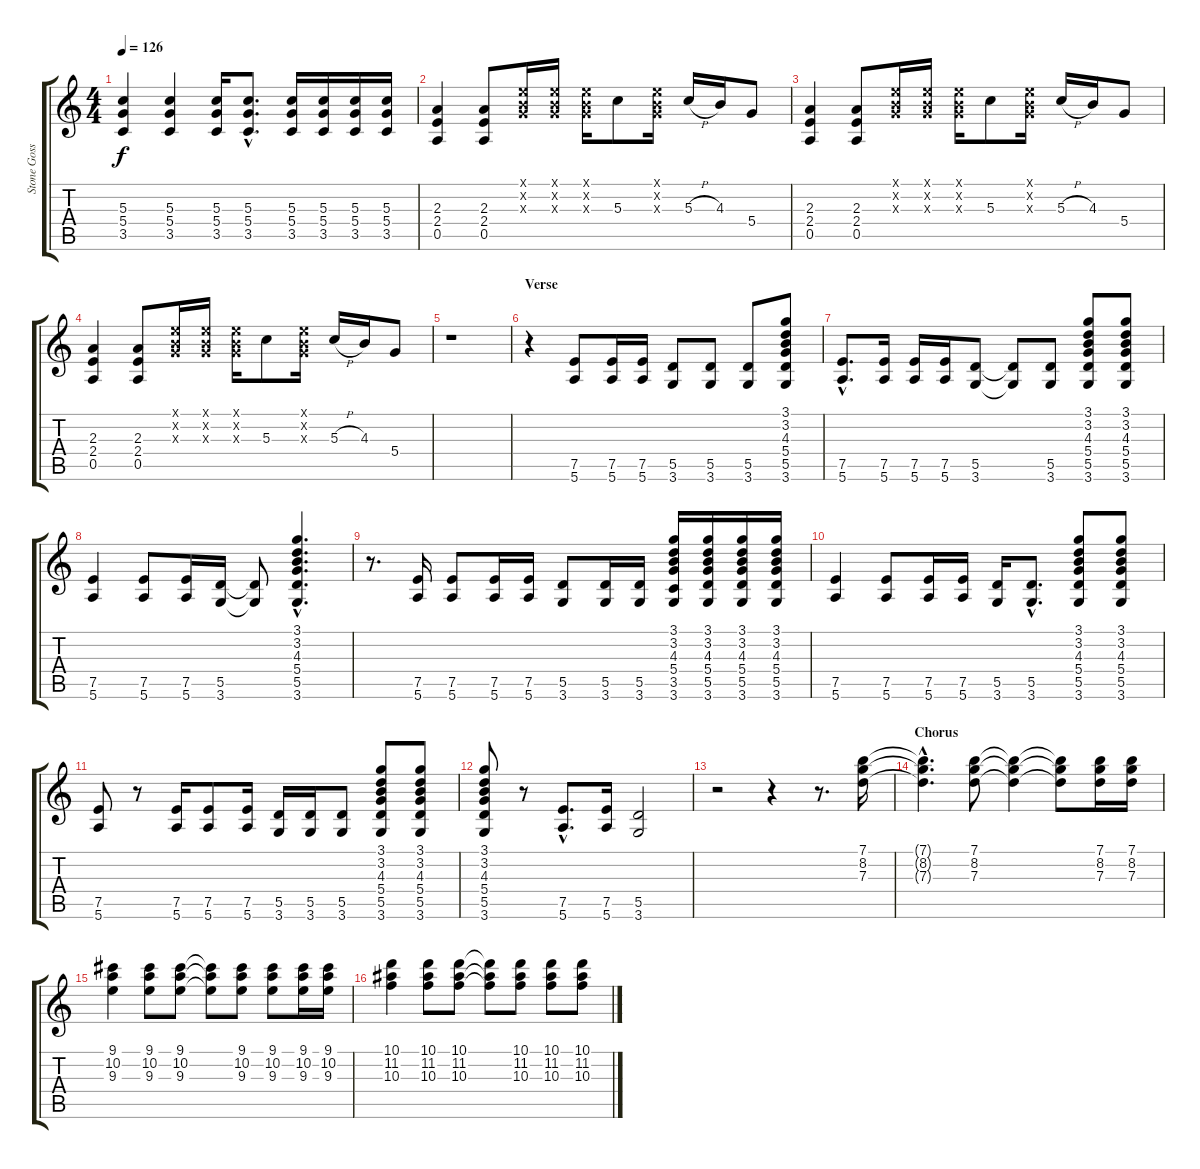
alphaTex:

\track ("Stone Gossard - Guitar 2" "Stone Goss") {instrument distortionguitar}
\staff {score tabs}
\tuning (E4 B3 G3 D3 A2 E2) {hide}
\ts (4 4)
\tempo 126
\clef g2
\ks c
(5.3 5.4 3.5).4{dy f} (5.3 5.4 3.5).4 (5.3 5.4 3.5).16 (5.3{hac} 5.4{hac} 3.5{hac}).8{d} (5.3 5.4 3.5).16 (5.3 5.4 3.5).16 (5.3 5.4 3.5).16 (5.3 5.4 3.5).16 |
(2.3 2.4 0.5).4 (2.3 2.4 0.5).8 (0.1{x} 0.2{x} 0.3{x}).16 (0.1{x} 0.2{x} 0.3{x}).16 (0.1{x} 0.2{x} 0.3{x}).16 5.3.8 (0.1{x} 0.2{x} 0.3{x}).16 5.3{h}.16 4.3.16 5.4.8 |
(2.3 2.4 0.5).4 (2.3 2.4 0.5).8 (0.1{x} 0.2{x} 0.3{x}).16 (0.1{x} 0.2{x} 0.3{x}).16 (0.1{x} 0.2{x} 0.3{x}).16 5.3.8 (0.1{x} 0.2{x} 0.3{x}).16 5.3{h}.16 4.3.16 5.4.8 |
(2.3 2.4 0.5).4 (2.3 2.4 0.5).8 (0.1{x} 0.2{x} 0.3{x}).16 (0.1{x} 0.2{x} 0.3{x}).16 (0.1{x} 0.2{x} 0.3{x}).16 5.3.8 (0.1{x} 0.2{x} 0.3{x}).16 5.3{h}.16 4.3.16 5.4.8 |
r.1 |
\section ("" "Verse")
r.4 (7.5 5.6).8 (7.5 5.6).16 (7.5 5.6).16 (5.5 3.6).8 (5.5 3.6).8 (5.5 3.6).8 (3.1 3.2 4.3 5.4 5.5 3.6).8 |
(7.5{hac} 5.6{hac}).8{d} (7.5 5.6).16 (7.5 5.6).16 (7.5 5.6).16 (5.5 3.6).8 (5.5{t} 3.6{t}).8 (5.5 3.6).8 (3.1 3.2 4.3 5.4 5.5 3.6).8 (3.1 3.2 4.3 5.4 5.5 3.6).8 |
(7.5 5.6).4 (7.5 5.6).8 (7.5 5.6).16 (5.5 3.6).16 (5.5{t} 3.6{t}).8 (3.1{hac} 3.2{hac} 4.3{hac} 5.4{hac} 5.5{hac} 3.6{hac}).4{d} |
r.8{d} (7.5 5.6).16 (7.5 5.6).8 (7.5 5.6).16 (7.5 5.6).16 (5.5 3.6).8 (5.5 3.6).16 (5.5 3.6).16 (3.1 3.2 4.3 5.4 3.5 3.6).16 (3.1 3.2 4.3 5.4 5.5 3.6).16 (3.1 3.2 4.3 5.4 5.5 3.6).16 (3.1 3.2 4.3 5.4 5.5 3.6).16 |
(7.5 5.6).4 (7.5 5.6).8 (7.5 5.6).16 (7.5 5.6).16 (5.5 3.6).16 (5.5{hac} 3.6{hac}).8{d} (3.1 3.2 4.3 5.4 5.5 3.6).8 (3.1 3.2 4.3 5.4 5.5 3.6).8 |
(7.5 5.6).8 r.8 (7.5 5.6).16 (7.5 5.6).8 (7.5 5.6).16 (5.5 3.6).16 (5.5 3.6).16 (5.5 3.6).8 (3.1 3.2 4.3 5.4 5.5 3.6).8 (3.1 3.2 4.3 5.4 5.5 3.6).8 |
(3.1 3.2 4.3 5.4 5.5 3.6).8 r.8 (7.5{hac} 5.6{hac}).8{d} (7.5 5.6).16 (5.5 3.6).2 |
r.2 r.4 r.8{d} (7.1 8.2 7.3).16 |
\section ("" "Chorus")
(7.1{hac t} 8.2{hac t} 7.3{hac t}).4{d} (7.1 8.2 7.3).8 (7.1{t} 8.2{t} 7.3{t}).4 (7.1{t} 8.2{t} 7.3{t}).8 (7.1 8.2 7.3).16 (7.1 8.2 7.3).16 |
(9.1 10.2 9.3).4 (9.1 10.2 9.3).8 (9.1 10.2 9.3).8 (9.1{t} 10.2{t} 9.3{t}).8 (9.1 10.2 9.3).8 (9.1 10.2 9.3).8 (9.1 10.2 9.3).16 (9.1 10.2 9.3).16 |
(10.1 11.2 10.3).4 (10.1 11.2 10.3).8 (10.1 11.2 10.3).8 (10.1{t} 11.2{t} 10.3{t}).8 (10.1 11.2 10.3).8 (10.1 11.2 10.3).8 (10.1 11.2 10.3).8
